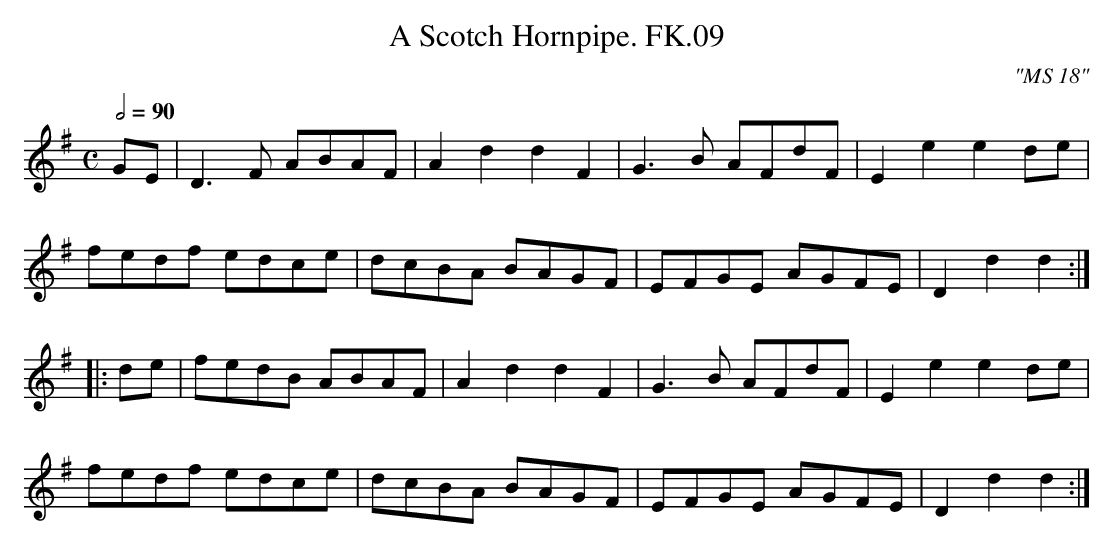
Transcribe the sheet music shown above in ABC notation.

X:1
T:Scotch Hornpipe. FK.09, A
M:C
L:1/8
Q:1/2=90
C:"MS 18"
K:G
GE | D3 F ABAF | A2 d2 d2 F2 | G3 B AFdF | E2 e2 e2 de |
fedf edce | dcBA BAGF | EFGE AGFE | D2 d2 d2 :|
|:de | fedB ABAF | A2 d2 d2 F2 | G3 B AFdF | E2 e2 e2 de |
fedf edce | dcBA BAGF |EFGE AGFE | D2 d2 d2 :|
